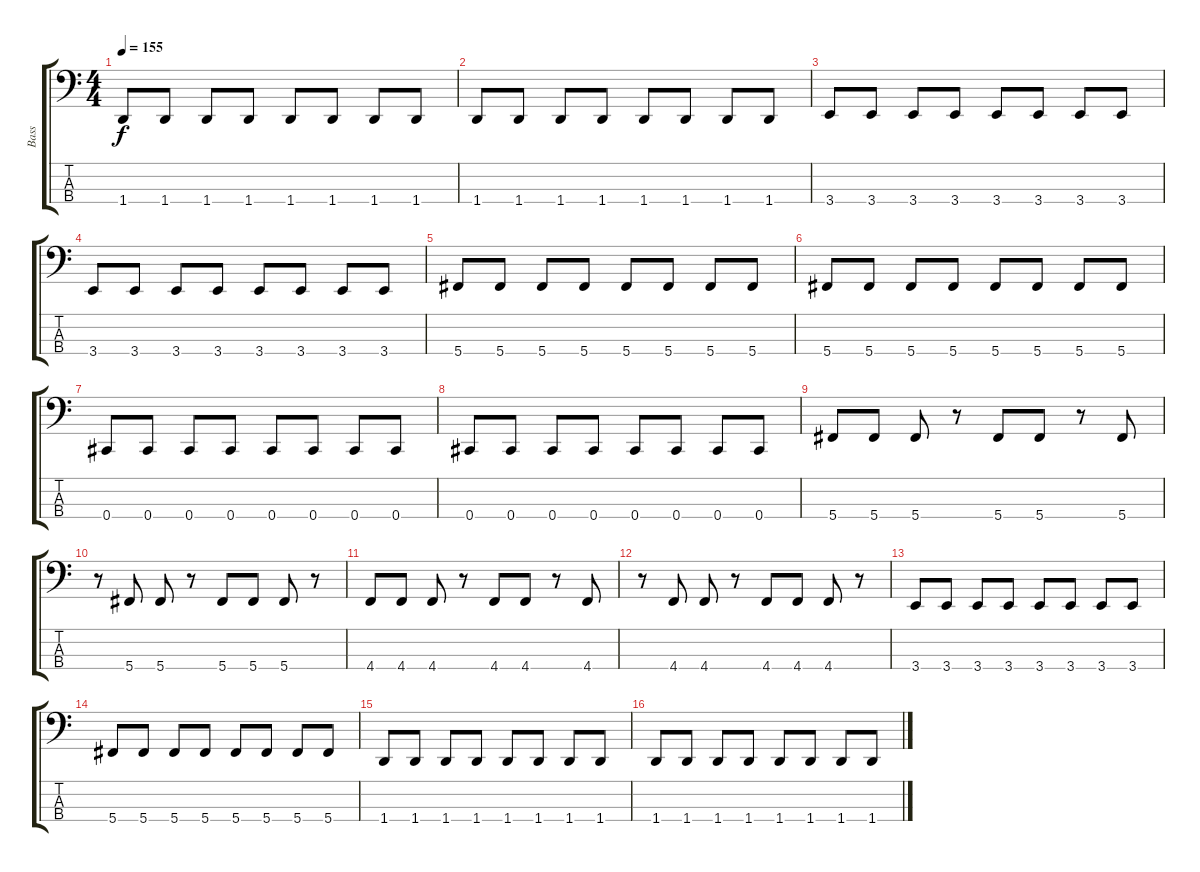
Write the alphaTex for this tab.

\track ("Bass" "Bass") {instrument electricbassfinger}
\staff {score tabs}
\tuning (Gb2 Db2 Ab1 Db1) {hide}
\ts (4 4)
\tempo 155
\clef f4
\ks c
1.4.8{dy f} 1.4.8 1.4.8 1.4.8 1.4.8 1.4.8 1.4.8 1.4.8 |
1.4.8 1.4.8 1.4.8 1.4.8 1.4.8 1.4.8 1.4.8 1.4.8 |
3.4.8 3.4.8 3.4.8 3.4.8 3.4.8 3.4.8 3.4.8 3.4.8 |
3.4.8 3.4.8 3.4.8 3.4.8 3.4.8 3.4.8 3.4.8 3.4.8 |
5.4.8 5.4.8 5.4.8 5.4.8 5.4.8 5.4.8 5.4.8 5.4.8 |
5.4.8 5.4.8 5.4.8 5.4.8 5.4.8 5.4.8 5.4.8 5.4.8 |
0.4.8 0.4.8 0.4.8 0.4.8 0.4.8 0.4.8 0.4.8 0.4.8 |
0.4.8 0.4.8 0.4.8 0.4.8 0.4.8 0.4.8 0.4.8 0.4.8 |
5.4.8 5.4.8 5.4.8 r.8 5.4.8 5.4.8 r.8 5.4.8 |
r.8 5.4.8 5.4.8 r.8 5.4.8 5.4.8 5.4.8 r.8 |
4.4.8 4.4.8 4.4.8 r.8 4.4.8 4.4.8 r.8 4.4.8 |
r.8 4.4.8 4.4.8 r.8 4.4.8 4.4.8 4.4.8 r.8 |
3.4.8 3.4.8 3.4.8 3.4.8 3.4.8 3.4.8 3.4.8 3.4.8 |
5.4.8 5.4.8 5.4.8 5.4.8 5.4.8 5.4.8 5.4.8 5.4.8 |
1.4.8 1.4.8 1.4.8 1.4.8 1.4.8 1.4.8 1.4.8 1.4.8 |
1.4.8 1.4.8 1.4.8 1.4.8 1.4.8 1.4.8 1.4.8 1.4.8
